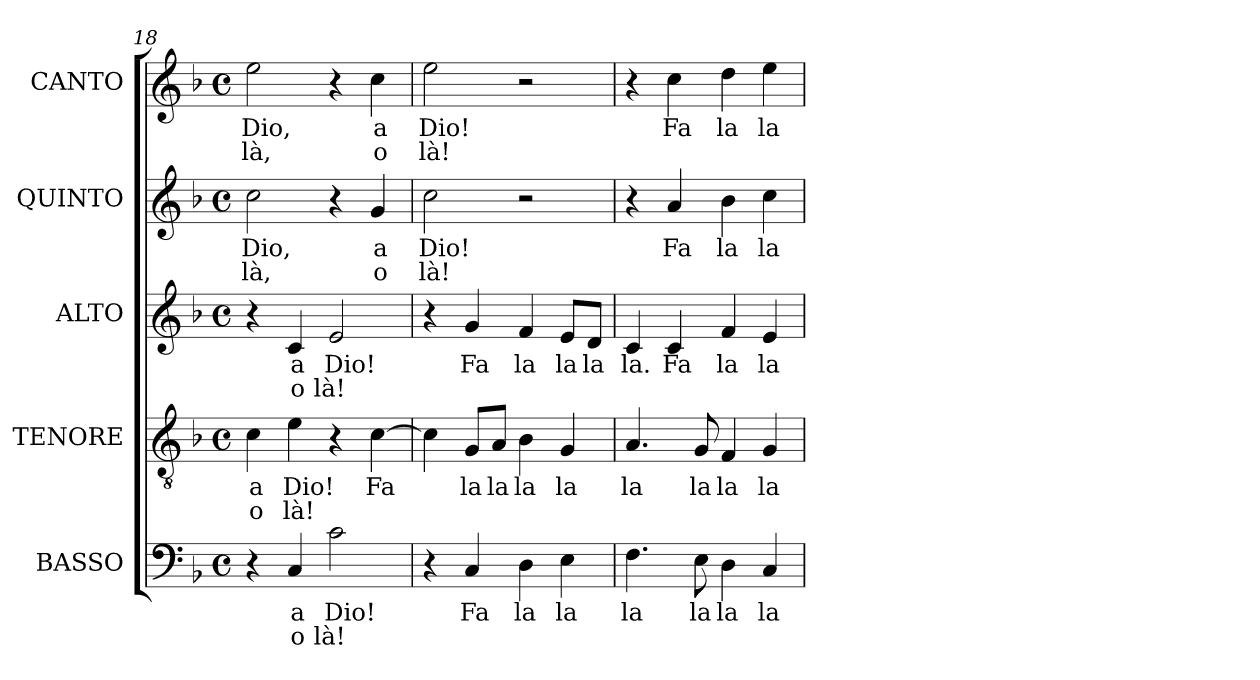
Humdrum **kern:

**kern	**text	**text	**kern	**text	**text	**kern	**text	**text	**kern	**text	**text	**kern	**text	**text
*part5	*part5	*part5	*part4	*part4	*part4	*part3	*part3	*part3	*part2	*part2	*part2	*part1	*part1	*part1
*staff5	*staff5	*staff5	*staff4	*staff4	*staff4	*staff3	*staff3	*staff3	*staff2	*staff2	*staff2	*staff1	*staff1	*staff1
*I"BASSO	*	*	*I"TENORE	*	*	*I"ALTO	*	*	*I"QUINTO	*	*	*I"CANTO	*	*
*I'B	*	*	*I'T	*	*	*I'A	*	*	*	*	*	*	*	*
*clefF4	*	*	*clefGv2	*	*	*clefG2	*	*	*clefG2	*	*	*clefG2	*	*
*	*	*	*ITrd7c12	*	*	*	*	*	*	*	*	*	*	*
*k[b-]	*	*	*k[b-]	*	*	*k[b-]	*	*	*k[b-]	*	*	*k[b-]	*	*
*F:	*	*	*F:	*	*	*F:	*	*	*F:	*	*	*F:	*	*
*M4/4	*	*	*M4/4	*	*	*M4/4	*	*	*M4/4	*	*	*M4/4	*	*
*met(c)	*	*	*met(c)	*	*	*met(c)	*	*	*met(c)	*	*	*met(c)	*	*
=18	=18	=18	=18	=18	=18	=18	=18	=18	=18	=18	=18	=18	=18	=18
!	!	!	!	!LO:LY:b:color=#000000	!LO:LY:b:color=#000000	!	!	!	!	!	!	!	!	!
!	!	!	!	!	!	!	!	!	!	!LO:LY:b:color=#000000	!LO:LY:b:color=#000000	!	!	!
!	!	!	!	!	!	!	!	!	!	!	!	!	!LO:LY:b:color=#000000	!LO:LY:b:color=#000000
4r	.	.	4Ci\	a	o	4r	.	.	2cci\	Dio,	là,	2eei\	Dio,	là,
!	!LO:LY:b:color=#000000	!LO:LY:b:color=#000000	!	!	!	!	!	!	!	!	!	!	!	!
!	!	!	!	!LO:LY:b:color=#000000	!LO:LY:b:color=#000000	!	!	!	!	!	!	!	!	!
!	!	!	!	!	!	!	!LO:LY:b:color=#000000	!LO:LY:b:color=#000000	!	!	!	!	!	!
4Ci/	a	o	4Ei\	Dio!	là!	4ci/	a	o	.	.	.	.	.	.
!	!LO:LY:b:color=#000000	!LO:LY:b:color=#000000	!	!	!	!	!	!	!	!	!	!	!	!
!	!	!	!	!	!	!	!LO:LY:b:color=#000000	!LO:LY:b:color=#000000	!	!	!	!	!	!
2ci\	Dio!	là!	4r	.	.	2ei/	Dio!	là!	4r	.	.	4r	.	.
!	!	!	!	!LO:LY:b:color=#000000	!	!	!	!	!	!	!	!	!	!
!	!	!	!	!	!	!	!	!	!	!LO:LY:b:color=#000000	!LO:LY:b:color=#000000	!	!	!
!	!	!	!	!	!	!	!	!	!	!	!	!	!LO:LY:b:color=#000000	!LO:LY:b:color=#000000
.	.	.	[>4Ci\	Fa	.	.	.	.	4gi/	a	o	4cci\	a	o
=19	=19	=19	=19	=19	=19	=19	=19	=19	=19	=19	=19	=19	=19	=19
!	!	!	!	!	!	!	!	!	!	!LO:LY:b:color=#000000	!LO:LY:b:color=#000000	!	!	!
!	!	!	!	!	!	!	!	!	!	!	!	!	!LO:LY:b:color=#000000	!LO:LY:b:color=#000000
4r	.	.	4Ci\]	.	.	4r	.	.	2cci\	Dio!	là!	2eei\	Dio!	là!
!	!LO:LY:b:color=#000000	!	!	!	!	!	!	!	!	!	!	!	!	!
!	!	!	!	!LO:LY:b:color=#000000	!	!	!	!	!	!	!	!	!	!
!	!	!	!	!	!	!	!LO:LY:b:color=#000000	!	!	!	!	!	!	!
4Ci/	Fa	.	8GGi/L	la	.	4gi/	Fa	.	.	.	.	.	.	.
!	!	!	!	!LO:LY:b:color=#000000	!	!	!	!	!	!	!	!	!	!
.	.	.	8AAi/J	la	.	.	.	.	.	.	.	.	.	.
!	!LO:LY:b:color=#000000	!	!	!	!	!	!	!	!	!	!	!	!	!
!	!	!	!	!LO:LY:b:color=#000000	!	!	!	!	!	!	!	!	!	!
!	!	!	!	!	!	!	!LO:LY:b:color=#000000	!	!	!	!	!	!	!
4Di\	la	.	4BB-i\	la	.	4fi/	la	.	2r	.	.	2r	.	.
!	!LO:LY:b:color=#000000	!	!	!	!	!	!	!	!	!	!	!	!	!
!	!	!	!	!LO:LY:b:color=#000000	!	!	!	!	!	!	!	!	!	!
!	!	!	!	!	!	!	!LO:LY:b:color=#000000	!	!	!	!	!	!	!
4Ei\	la	.	4GGi/	la	.	8ei/L	la	.	.	.	.	.	.	.
!	!	!	!	!	!	!	!LO:LY:b:color=#000000	!	!	!	!	!	!	!
.	.	.	.	.	.	8di/J	la	.	.	.	.	.	.	.
!!LO:LB:g=z
=20	=20	=20	=20	=20	=20	=20	=20	=20	=20	=20	=20	=20	=20	=20
!	!LO:LY:b:color=#000000	!	!	!	!	!	!	!	!	!	!	!	!	!
!	!	!	!	!LO:LY:b:color=#000000	!	!	!	!	!	!	!	!	!	!
!	!	!	!	!	!	!	!LO:LY:b:color=#000000	!	!	!	!	!	!	!
4.Fi\	la	.	4.AAi/	la	.	4ci/	la.	.	4r	.	.	4r	.	.
!	!	!	!	!	!	!	!LO:LY:b:color=#000000	!	!	!	!	!	!	!
!	!	!	!	!	!	!	!	!	!	!LO:LY:b:color=#000000	!	!	!	!
!	!	!	!	!	!	!	!	!	!	!	!	!	!LO:LY:b:color=#000000	!
.	.	.	.	.	.	4ci/	Fa	.	4ai/	Fa	.	4cci\	Fa	.
!	!LO:LY:b:color=#000000	!	!	!	!	!	!	!	!	!	!	!	!	!
!	!	!	!	!LO:LY:b:color=#000000	!	!	!	!	!	!	!	!	!	!
8Ei\	la	.	8GGi/	la	.	.	.	.	.	.	.	.	.	.
!	!LO:LY:b:color=#000000	!	!	!	!	!	!	!	!	!	!	!	!	!
!	!	!	!	!LO:LY:b:color=#000000	!	!	!	!	!	!	!	!	!	!
!	!	!	!	!	!	!	!LO:LY:b:color=#000000	!	!	!	!	!	!	!
!	!	!	!	!	!	!	!	!	!	!LO:LY:b:color=#000000	!	!	!	!
!	!	!	!	!	!	!	!	!	!	!	!	!	!LO:LY:b:color=#000000	!
4Di\	la	.	4FFi/	la	.	4fi/	la	.	4b-i\	la	.	4ddi\	la	.
!	!LO:LY:b:color=#000000	!	!	!	!	!	!	!	!	!	!	!	!	!
!	!	!	!	!LO:LY:b:color=#000000	!	!	!	!	!	!	!	!	!	!
!	!	!	!	!	!	!	!LO:LY:b:color=#000000	!	!	!	!	!	!	!
!	!	!	!	!	!	!	!	!	!	!LO:LY:b:color=#000000	!	!	!	!
!	!	!	!	!	!	!	!	!	!	!	!	!	!LO:LY:b:color=#000000	!
4Ci/	la	.	4GGi/	la	.	4ei/	la	.	4cci\	la	.	4eei\	la	.
=	=	=	=	=	=	=	=	=	=	=	=	=	=	=
*-	*-	*-	*-	*-	*-	*-	*-	*-	*-	*-	*-	*-	*-	*-
